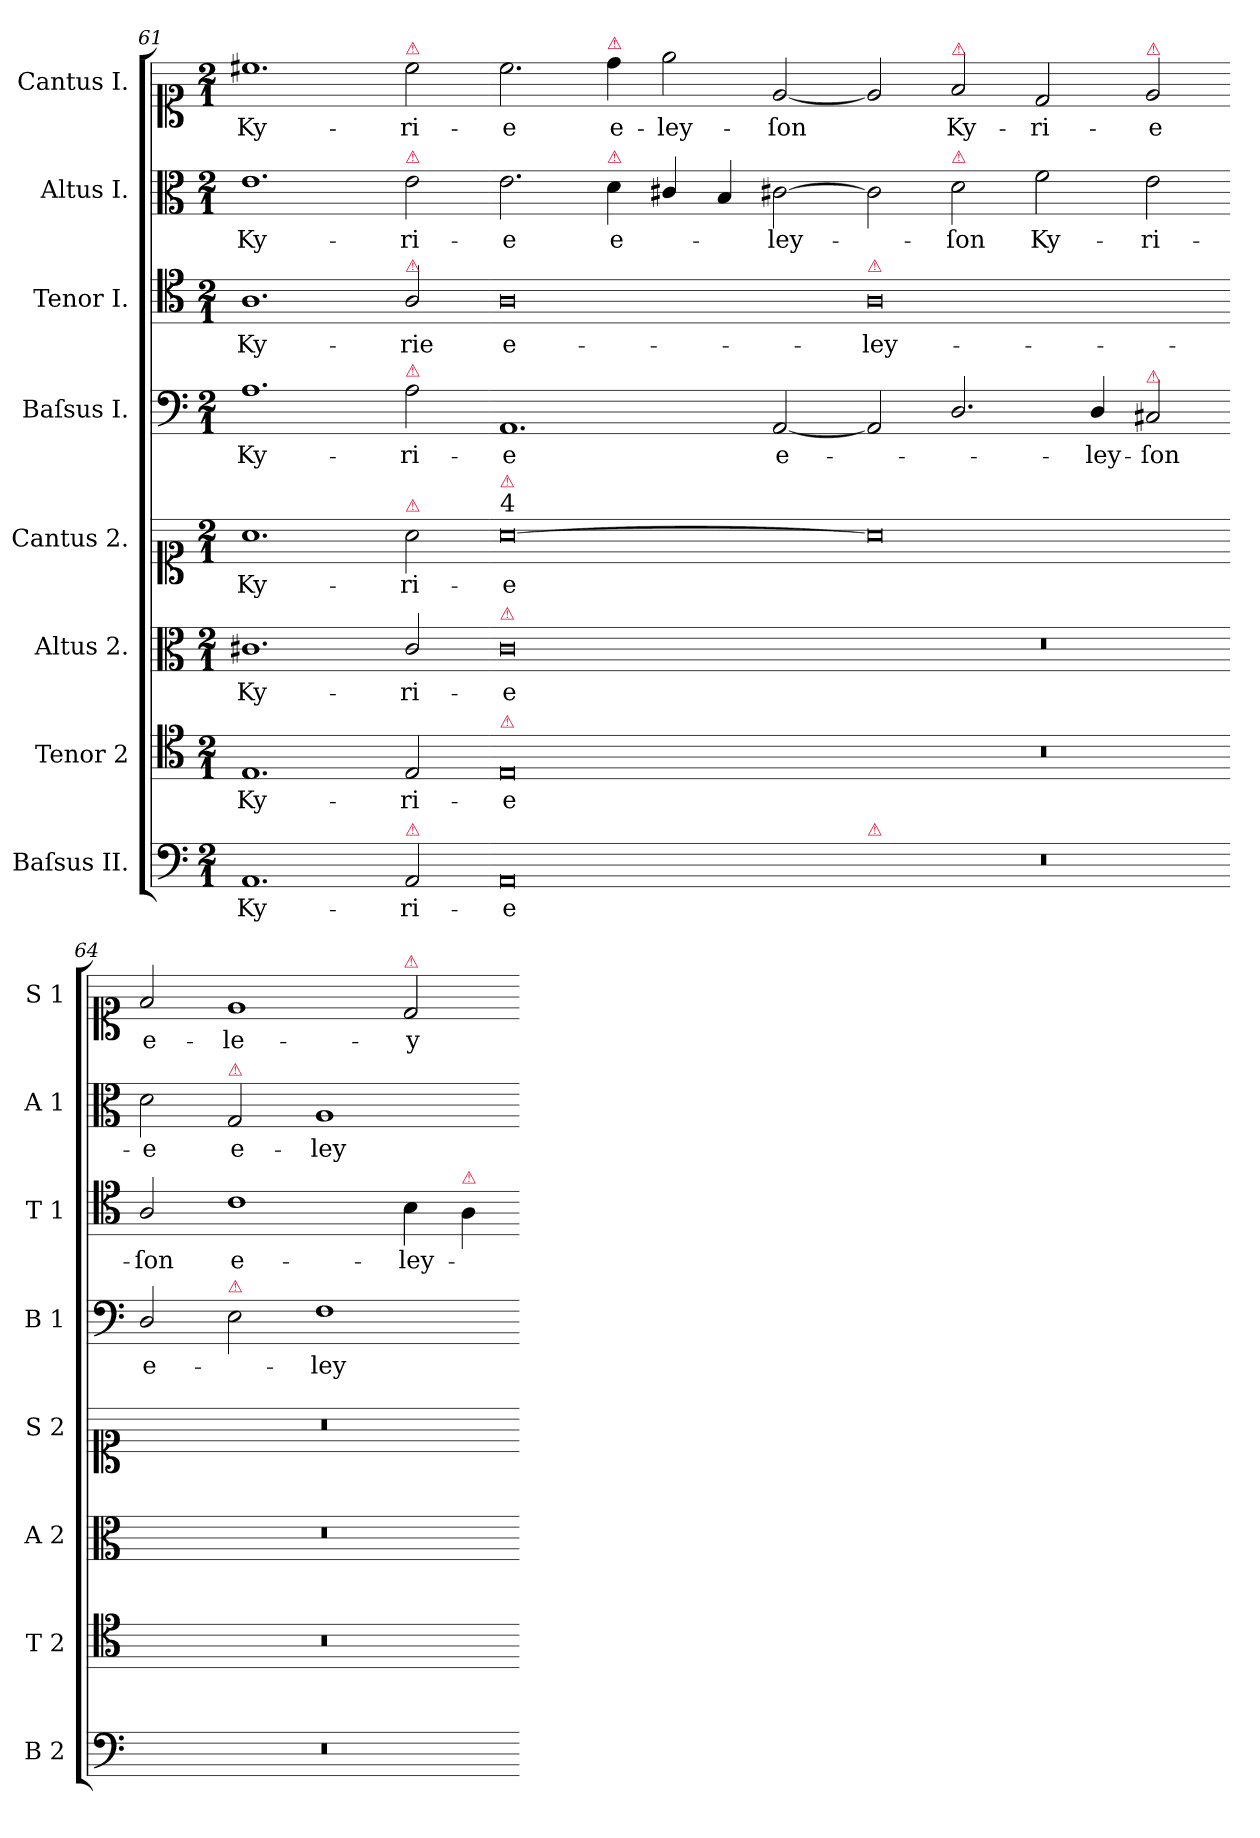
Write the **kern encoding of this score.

**kern	**text	**kern	**text	**kern	**text	**kern	**text	**kern	**text	**kern	**text	**kern	**text	**kern	**text
*part8	*part8	*part7	*part7	*part6	*part6	*part5	*part5	*part4	*part4	*part3	*part3	*part2	*part2	*part1	*part1
*staff8	*staff8	*staff7	*staff7	*staff6	*staff6	*staff5	*staff5	*staff4	*staff4	*staff3	*staff3	*staff2	*staff2	*staff1	*staff1
*I"Baſsus II.	*	*I"Tenor 2	*	*I"Altus 2.	*	*I"Cantus 2.	*	*I"Baſsus I.	*	*I"Tenor I.	*	*I"Altus I.	*	*I"Cantus I.	*
*I'B 2	*	*I'T 2	*	*I'A 2	*	*I'S 2	*	*I'B 1	*	*I'T 1	*	*I'A 1	*	*I'S 1	*
*clefF4	*	*clefC4	*	*clefC3	*	*clefC1	*	*clefF4	*	*clefC4	*	*clefC3	*	*clefC1	*
*k[]	*	*k[]	*	*k[]	*	*k[]	*	*k[]	*	*k[]	*	*k[]	*	*k[]	*
*a:	*	*a:	*	*a:	*	*a:	*	*a:	*	*a:	*	*a:	*	*a:	*
*M2/1	*	*M2/1	*	*M2/1	*	*M2/1	*	*M2/1	*	*M2/1	*	*M2/1	*	*M2/1	*
=61	=61	=61	=61	=61	=61	=61	=61	=61	=61	=61	=61	=61	=61	=61	=61
1.AA	Ky-	1.E	Ky-	1.c#X	Ky-	1.a	Ky-	1.A	Ky-	1.A	Ky-	1.e	Ky-	1.cc#X	Ky-
!	!	!	!	!	!	!	!	!	!	!	!	!	!	!LO:TX:a:color=crimson:t=⚠	!
!	!	!	!	!	!	!	!	!	!	!	!	!LO:TX:a:color=crimson:t=⚠	!	!	!
!	!	!	!	!	!	!	!	!	!	!LO:TX:a:color=crimson:t=⚠	!	!	!	!	!
!	!	!	!	!	!	!	!	!LO:TX:a:color=crimson:t=⚠	!	!	!	!	!	!	!
!	!	!	!	!	!	!LO:TX:a:color=crimson:t=⚠	!	!	!	!	!	!	!	!	!
!LO:TX:a:color=crimson:t=⚠	!	!	!	!	!	!	!	!	!	!	!	!	!	!	!
2AA/	-ri-	2E/	-ri-	2c#/	-ri-	2a\	-ri-	2A\	-ri-	2A/	-rie	2e\	-ri-	2cc#\	-ri-
=62-	=62-	=62-	=62-	=62-	=62-	=62-	=62-	=62-	=62-	=62-	=62-	=62-	=62-	=62-	=62-
!	!	!	!	!	!	!LO:TX:a:t=4	!	!	!	!	!	!	!	!	!
!	!	!	!	!	!	!LO:TX:a:color=crimson:t=⚠	!	!	!	!	!	!	!	!	!
!	!	!	!	!LO:TX:a:color=crimson:t=⚠	!	!	!	!	!	!	!	!	!	!	!
!	!	!LO:TX:a:color=crimson:t=⚠	!	!	!	!	!	!	!	!	!	!	!	!	!
0AA	-e	0E	-e	0c#	-e	[0a	-e	1.AA	-e	0A	e-	2.e\	-e	2.cc#\	-e
!	!	!	!	!	!	!	!	!	!	!	!	!	!	!LO:TX:a:color=crimson:t=⚠	!
!	!	!	!	!	!	!	!	!	!	!	!	!LO:TX:a:color=crimson:t=⚠	!	!	!
.	.	.	.	.	.	.	.	.	.	.	.	4d\	e-	4dd\	e-
.	.	.	.	.	.	.	.	.	.	.	.	4c#X/	.	2ee\	-ley-
.	.	.	.	.	.	.	.	.	.	.	.	4B/	.	.	.
.	.	.	.	.	.	.	.	[2AA/	e-	.	.	[2c#X\	-ley-	[2e/	-ſon
=63-	=63-	=63-	=63-	=63-	=63-	=63-	=63-	=63-	=63-	=63-	=63-	=63-	=63-	=63-	=63-
!	!	!	!	!	!	!	!	!	!	!LO:TX:a:color=crimson:t=⚠	!	!	!	!	!
!LO:TX:a:color=crimson:t=⚠	!	!	!	!	!	!	!	!	!	!	!	!	!	!	!
0r	.	0r	.	0r	.	0a]	.	2AA/]	.	0A	-ley-	2c#\]	.	2e/]	.
!	!	!	!	!	!	!	!	!	!	!	!	!	!	!LO:TX:a:color=crimson:t=⚠	!
!	!	!	!	!	!	!	!	!	!	!	!	!LO:TX:a:color=crimson:t=⚠	!	!	!
!	!	!	!	!	!	!	!	!	!	!	!	!	!	!	!LO:LY:i
.	.	.	.	.	.	.	.	2.D/	.	.	.	2d\	-ſon	2f/	Ky-
!	!	!	!	!	!	!	!	!	!	!	!	!	!LO:LY:i	!	!LO:LY:i
.	.	.	.	.	.	.	.	.	.	.	.	2f\	Ky-	2d/	-ri-
.	.	.	.	.	.	.	.	4D/	-ley-	.	.	.	.	.	.
!	!	!	!	!	!	!	!	!	!	!	!	!	!	!LO:TX:a:color=crimson:t=⚠	!
!	!	!	!	!	!	!	!	!LO:TX:a:color=crimson:t=⚠	!	!	!	!	!	!	!
!	!	!	!	!	!	!	!	!	!	!	!	!	!LO:LY:i	!	!LO:LY:i
.	.	.	.	.	.	.	.	2C#X/	-ſon	.	.	2e\	-ri-	2e/	-e
=64-	=64-	=64-	=64-	=64-	=64-	=64-	=64-	=64-	=64-	=64-	=64-	=64-	=64-	=64-	=64-
!	!	!	!	!	!	!	!	!	!LO:LY:i	!	!	!	!LO:LY:i	!	!LO:LY:i
0r	.	0r	.	0r	.	0r	.	2D/	e-	2A/	-ſon	2d\	-e	2f/	e-
!	!	!	!	!	!	!	!	!	!	!	!	!LO:TX:a:color=crimson:t=⚠	!	!	!
!	!	!	!	!	!	!	!	!LO:TX:a:color=crimson:t=⚠	!	!	!	!	!	!	!
!	!	!	!	!	!	!	!	!	!	!	!LO:LY:i	!	!LO:LY:i	!	!LO:LY:i
.	.	.	.	.	.	.	.	2E\	.	1c	e-	2G/	e-	1e	-le-
!	!	!	!	!	!	!	!	!	!LO:LY:i	!	!	!	!LO:LY:i	!	!
.	.	.	.	.	.	.	.	1F	-ley-	.	.	1A	-ley-	.	.
!	!	!	!	!	!	!	!	!	!	!	!	!	!	!LO:TX:a:color=crimson:t=⚠	!
!	!	!	!	!	!	!	!	!	!	!	!LO:LY:i	!	!	!	!LO:LY:i
.	.	.	.	.	.	.	.	.	.	4B\	-ley-	.	.	2d/	-y-
!	!	!	!	!	!	!	!	!	!	!LO:TX:a:color=crimson:t=⚠	!	!	!	!	!
.	.	.	.	.	.	.	.	.	.	4A\	.	.	.	.	.
=-	=-	=-	=-	=-	=-	=-	=-	=-	=-	=-	=-	=-	=-	=-	=-
*-	*-	*-	*-	*-	*-	*-	*-	*-	*-	*-	*-	*-	*-	*-	*-
